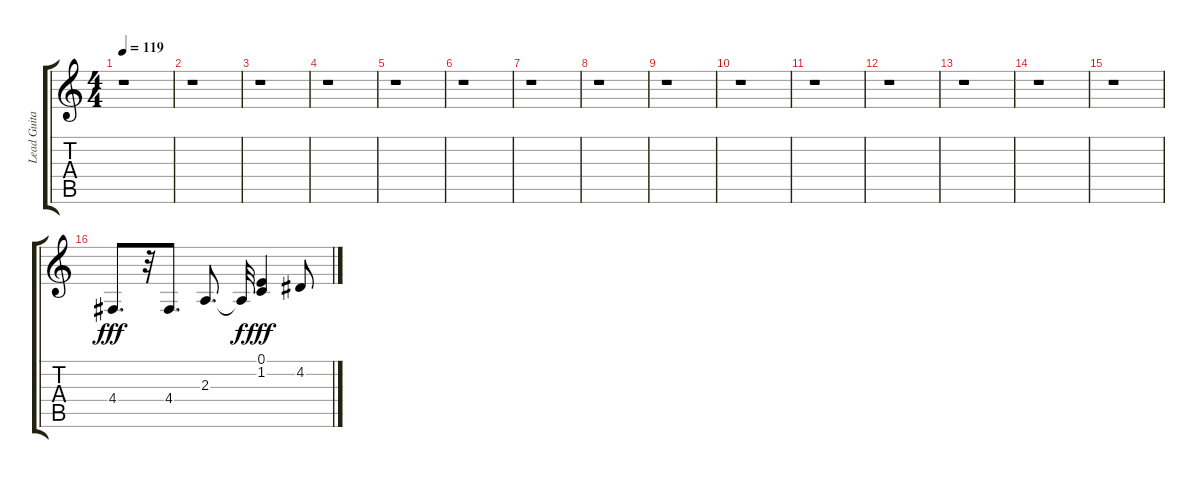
\track ("Lead Guitar R                   " "Lead Guita") {instrument lead1square}
\staff {score tabs}
\tuning (E4 B3 G3 D3 A2 E2) {hide}
\ts (4 4)
\tempo 119
\clef g2
\ks c
r.1{dy fff} |
r.1 |
r.1 |
r.1 |
r.1 |
r.1 |
r.1 |
r.1 |
r.1 |
r.1 |
r.1 |
r.1 |
r.1 |
r.1 |
r.1 |
4.4.8{d volume 16 balance 13} r.32 4.4.8{d} 2.3.8{d} 2.3{t}.32{dy f} (0.1 1.2).4{dy fff} 4.2.8
